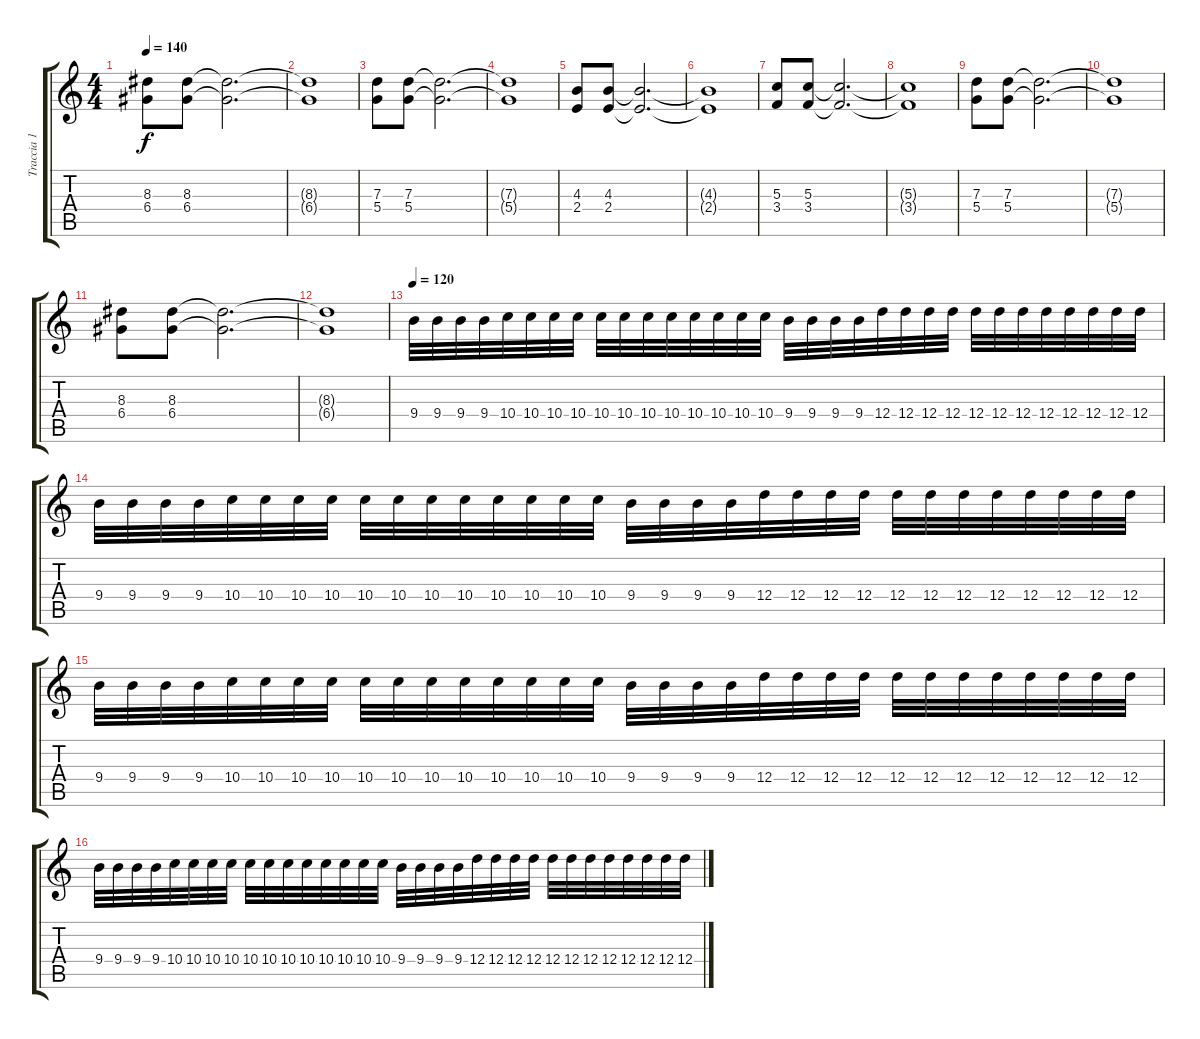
\track ("Traccia 1" "Traccia 1") {instrument distortionguitar}
\staff {score tabs}
\tuning (E4 B3 G3 D3 A2 E2) {hide}
\ts (4 4)
\tempo 140
\clef g2
\ks c
(8.3 6.4).8{dy f} (8.3 6.4).8 (8.3{t} 6.4{t}).2{d} |
(8.3{t} 6.4{t}).1 |
(7.3 5.4).8 (7.3 5.4).8 (7.3{t} 5.4{t}).2{d} |
(7.3{t} 5.4{t}).1 |
(4.3 2.4).8 (4.3 2.4).8 (4.3{t} 2.4{t}).2{d} |
(4.3{t} 2.4{t}).1 |
(5.3 3.4).8 (5.3 3.4).8 (5.3{t} 3.4{t}).2{d} |
(5.3{t} 3.4{t}).1 |
(7.3 5.4).8 (7.3 5.4).8 (7.3{t} 5.4{t}).2{d} |
(7.3{t} 5.4{t}).1 |
(8.3 6.4).8 (8.3 6.4).8 (8.3{t} 6.4{t}).2{d} |
(8.3{t} 6.4{t}).1 |
\tempo 120
9.4.32 9.4.32 9.4.32 9.4.32 10.4.32 10.4.32 10.4.32 10.4.32 10.4.32 10.4.32 10.4.32 10.4.32 10.4.32 10.4.32 10.4.32 10.4.32 9.4.32 9.4.32 9.4.32 9.4.32 12.4.32 12.4.32 12.4.32 12.4.32 12.4.32 12.4.32 12.4.32 12.4.32 12.4.32 12.4.32 12.4.32 12.4.32 |
9.4.32 9.4.32 9.4.32 9.4.32 10.4.32 10.4.32 10.4.32 10.4.32 10.4.32 10.4.32 10.4.32 10.4.32 10.4.32 10.4.32 10.4.32 10.4.32 9.4.32 9.4.32 9.4.32 9.4.32 12.4.32 12.4.32 12.4.32 12.4.32 12.4.32 12.4.32 12.4.32 12.4.32 12.4.32 12.4.32 12.4.32 12.4.32 |
9.4.32 9.4.32 9.4.32 9.4.32 10.4.32 10.4.32 10.4.32 10.4.32 10.4.32 10.4.32 10.4.32 10.4.32 10.4.32 10.4.32 10.4.32 10.4.32 9.4.32 9.4.32 9.4.32 9.4.32 12.4.32 12.4.32 12.4.32 12.4.32 12.4.32 12.4.32 12.4.32 12.4.32 12.4.32 12.4.32 12.4.32 12.4.32 |
9.4.32 9.4.32 9.4.32 9.4.32 10.4.32 10.4.32 10.4.32 10.4.32 10.4.32 10.4.32 10.4.32 10.4.32 10.4.32 10.4.32 10.4.32 10.4.32 9.4.32 9.4.32 9.4.32 9.4.32 12.4.32 12.4.32 12.4.32 12.4.32 12.4.32 12.4.32 12.4.32 12.4.32 12.4.32 12.4.32 12.4.32 12.4.32
